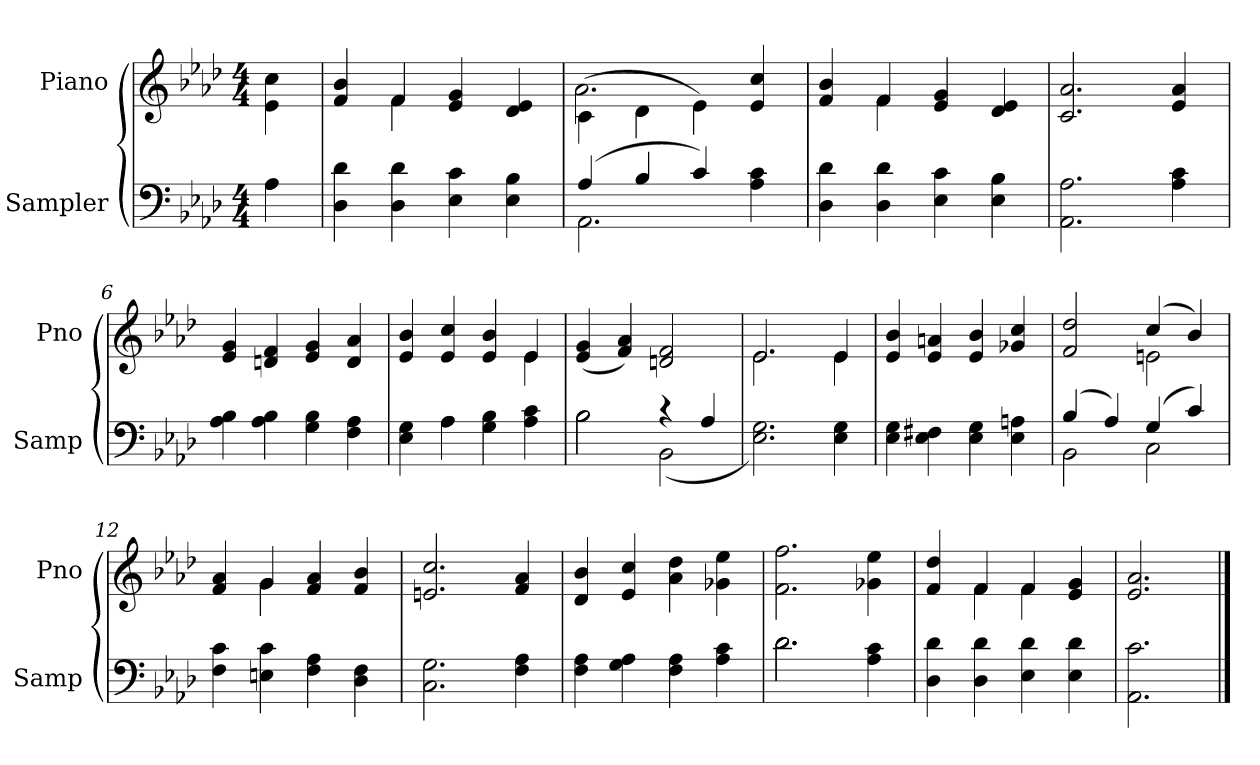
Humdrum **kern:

**kern	**kern
*part2	*part1
*staff2	*staff1
*I"Sampler	*I"Piano
*I'Samp	*I'Pno
*clefF4	*clefG2
*k[b-e-a-d-]	*k[b-e-a-d-]
*A-:	*A-:
*M4/4	*M4/4
=1	=1
*^	*
4A-\	4A-	4e-\ 4cc\
*v	*v	*
=2	=2
*	*^
4D- 4d-	4f 4b-	4ryy
4D- 4d-	4f/	4f
4E- 4c	4e- 4g	2ryy
4E- 4B-	4d- 4e-	.
=3	=3	=3
*^	*	*
(4A-/	2.AA-	(4c\	2.a-
4B-/	.	4d-\	.
4c/)	.	4e-\)	.
4A- 4c	4ryy	4e- 4cc	4ryy
*v	*v	*	*
=4	=4	=4
4D- 4d-	4f 4b-	4ryy
4D- 4d-	4f/	4f
4E- 4c	4e- 4g	2ryy
4E- 4B-	4d- 4e-	.
*	*v	*v
=5	=5
2.AA- 2.A-	2.c 2.a-
4A- 4c	4e- 4a-
=6	=6
4A- 4B-	4e- 4g
4A- 4B-	4dn 4f
4G 4B-	4e- 4g
4F 4A-	4d 4a-
=7	=7
*^	*^
4E- 4G	4ryy	4e- 4b-	2.ryy
4A-\	4A-	4e- 4cc	.
4G 4B-	2ryy	4e- 4b-	.
4A- 4c	.	4e-/	4e-
*	*	*v	*v
=8	=8	=8
2B-\	2B-	(4e- 4g
.	.	4f 4a-)
4r	(2BB-	2dn 2f
4A-/	.	.
*v	*v	*
=9	=9
*	*^
2.E- 2.G)	2.e-/	2.e-
4E- 4G	4e-/	4e-
*	*v	*v
=10	=10
4E- 4G	4e- 4b-
4E- 4F#X	4e- 4an
4E- 4G	4e- 4b-
4E- 4An	4g-X 4cc
=11	=11
*^	*^
(4B-/	2BB-	2f 2dd-	2ryy
4A-/)	.	.	.
(4G/	2C	(4cc/	2en
4c/)	.	4b-/)	.
*v	*v	*	*
=12	=12	=12
4F 4c	4f 4a-	4ryy
4En 4c	4g/	4g
4F 4A-	4f 4a-	2ryy
4D- 4F	4f 4b-	.
*	*v	*v
=13	=13
2.C 2.G	2.en 2.cc
4F 4A-	4f 4a-
=14	=14
4F 4A-	4d- 4b-
4G 4A-	4e- 4cc
4F 4A-	4a- 4dd-
4A- 4c	4g-X 4ee-
=15	=15
*^	*
2.d-\	2.d-	2.f 2.ff
4A- 4c	4ryy	4g-X 4ee-
*v	*v	*
=16	=16
*	*^
4D- 4d-	4f 4dd-	4ryy
4D- 4d-	4f/	4f
4E- 4d-	4f/	4f
4E- 4d-	4e- 4g	4ryy
*	*v	*v
=17	=17
2.AA- 2.c	2.e- 2.a-
==	==
*-	*-
